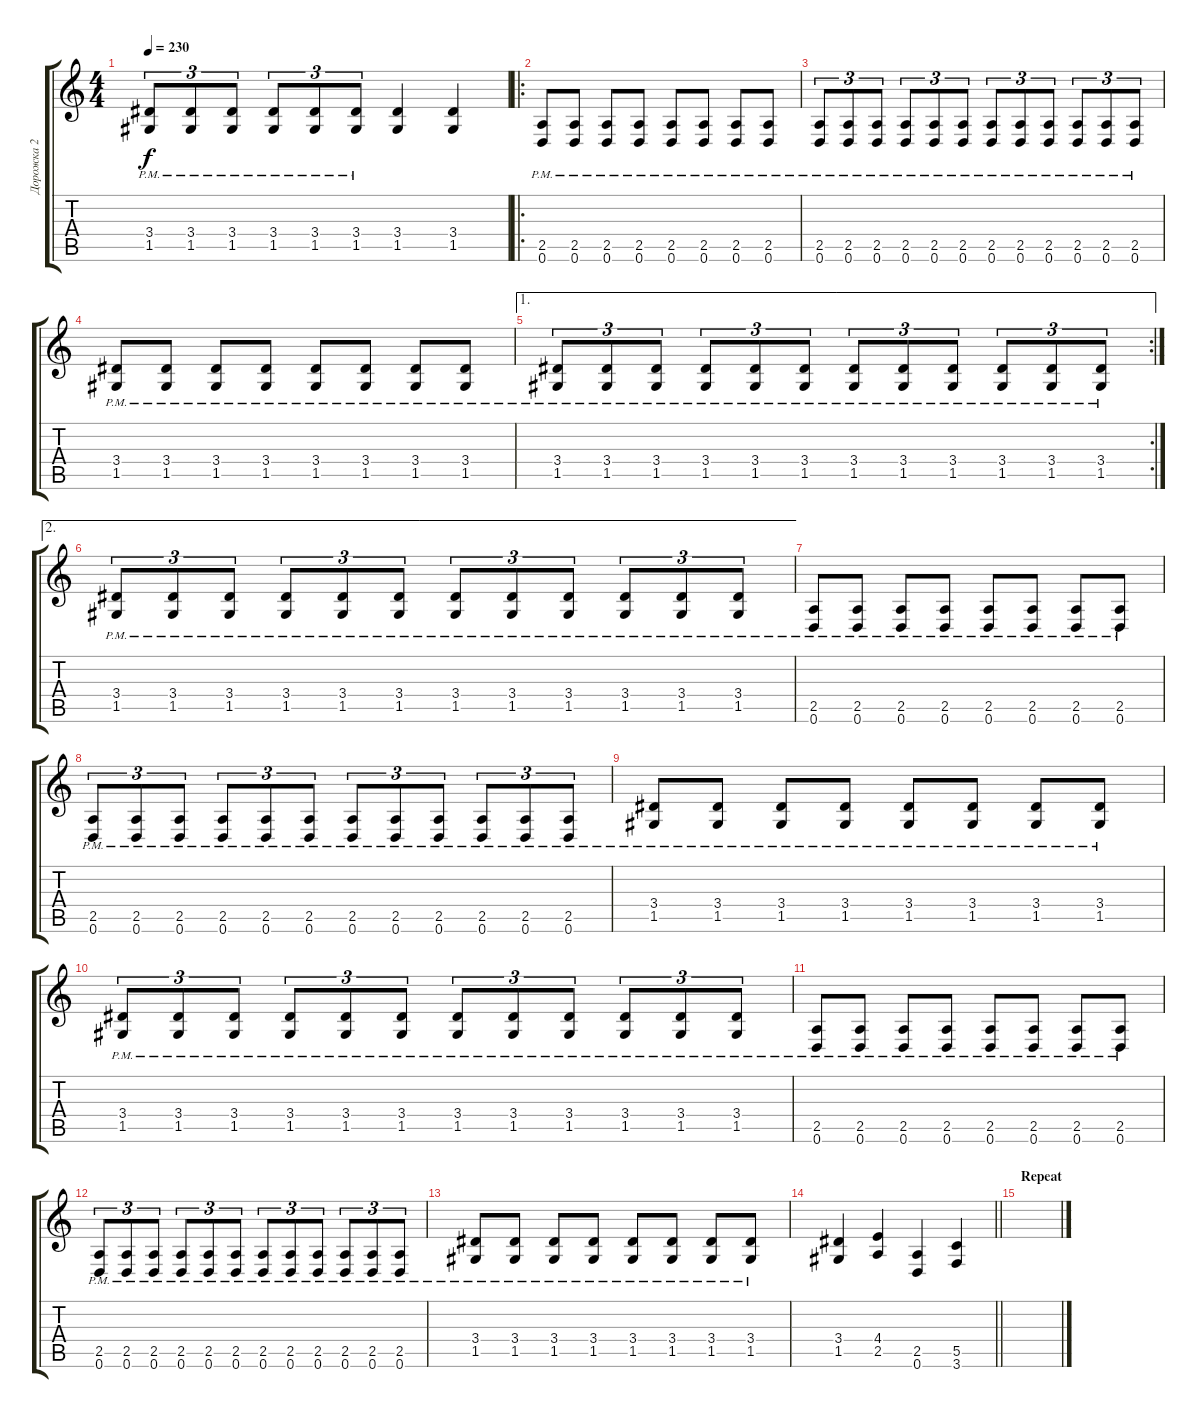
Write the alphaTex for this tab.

\track ("Дорожка 2" "Дорожка 2") {instrument distortionguitar}
\staff {score tabs}
\tuning (D4 A3 F3 C3 G2 D2) {hide}
\ts (4 4)
\tempo 230
\clef g2
\ks c
(3.4{pm} 1.5{pm}).8{tu (3 2) dy f} (3.4{pm} 1.5{pm}).8{tu (3 2)} (3.4{pm} 1.5{pm}).8{tu (3 2)} (3.4{pm} 1.5{pm}).8{tu (3 2)} (3.4{pm} 1.5{pm}).8{tu (3 2)} (3.4{pm} 1.5{pm}).8{tu (3 2)} (3.4 1.5).4 (3.4 1.5).4 |
\ro
(2.5{pm} 0.6{pm}).8 (2.5{pm} 0.6{pm}).8 (2.5{pm} 0.6{pm}).8 (2.5{pm} 0.6{pm}).8 (2.5{pm} 0.6{pm}).8 (2.5{pm} 0.6{pm}).8 (2.5{pm} 0.6{pm}).8 (2.5{pm} 0.6{pm}).8 |
(2.5{pm} 0.6{pm}).8{tu (3 2)} (2.5{pm} 0.6{pm}).8{tu (3 2)} (2.5{pm} 0.6{pm}).8{tu (3 2)} (2.5{pm} 0.6{pm}).8{tu (3 2)} (2.5{pm} 0.6{pm}).8{tu (3 2)} (2.5{pm} 0.6{pm}).8{tu (3 2)} (2.5{pm} 0.6{pm}).8{tu (3 2)} (2.5{pm} 0.6{pm}).8{tu (3 2)} (2.5{pm} 0.6{pm}).8{tu (3 2)} (2.5{pm} 0.6{pm}).8{tu (3 2)} (2.5{pm} 0.6{pm}).8{tu (3 2)} (2.5{pm} 0.6{pm}).8{tu (3 2)} |
(3.4{pm} 1.5{pm}).8 (3.4{pm} 1.5{pm}).8 (3.4{pm} 1.5{pm}).8 (3.4{pm} 1.5{pm}).8 (3.4{pm} 1.5{pm}).8 (3.4{pm} 1.5{pm}).8 (3.4{pm} 1.5{pm}).8 (3.4{pm} 1.5{pm}).8 |
\ae 1
\rc 2
(3.4{pm} 1.5{pm}).8{tu (3 2)} (3.4{pm} 1.5{pm}).8{tu (3 2)} (3.4{pm} 1.5{pm}).8{tu (3 2)} (3.4{pm} 1.5{pm}).8{tu (3 2)} (3.4{pm} 1.5{pm}).8{tu (3 2)} (3.4{pm} 1.5{pm}).8{tu (3 2)} (3.4{pm} 1.5{pm}).8{tu (3 2)} (3.4{pm} 1.5{pm}).8{tu (3 2)} (3.4{pm} 1.5{pm}).8{tu (3 2)} (3.4{pm} 1.5{pm}).8{tu (3 2)} (3.4{pm} 1.5{pm}).8{tu (3 2)} (3.4{pm} 1.5{pm}).8{tu (3 2)} |
\ae 2
(3.4{pm} 1.5{pm}).8{tu (3 2)} (3.4{pm} 1.5{pm}).8{tu (3 2)} (3.4{pm} 1.5{pm}).8{tu (3 2)} (3.4{pm} 1.5{pm}).8{tu (3 2)} (3.4{pm} 1.5{pm}).8{tu (3 2)} (3.4{pm} 1.5{pm}).8{tu (3 2)} (3.4{pm} 1.5{pm}).8{tu (3 2)} (3.4{pm} 1.5{pm}).8{tu (3 2)} (3.4{pm} 1.5{pm}).8{tu (3 2)} (3.4{pm} 1.5{pm}).8{tu (3 2)} (3.4{pm} 1.5{pm}).8{tu (3 2)} (3.4{pm} 1.5{pm}).8{tu (3 2)} |
(2.5{pm} 0.6{pm}).8 (2.5{pm} 0.6{pm}).8 (2.5{pm} 0.6{pm}).8 (2.5{pm} 0.6{pm}).8 (2.5{pm} 0.6{pm}).8 (2.5{pm} 0.6{pm}).8 (2.5{pm} 0.6{pm}).8 (2.5{pm} 0.6{pm}).8 |
(2.5{pm} 0.6{pm}).8{tu (3 2)} (2.5{pm} 0.6{pm}).8{tu (3 2)} (2.5{pm} 0.6{pm}).8{tu (3 2)} (2.5{pm} 0.6{pm}).8{tu (3 2)} (2.5{pm} 0.6{pm}).8{tu (3 2)} (2.5{pm} 0.6{pm}).8{tu (3 2)} (2.5{pm} 0.6{pm}).8{tu (3 2)} (2.5{pm} 0.6{pm}).8{tu (3 2)} (2.5{pm} 0.6{pm}).8{tu (3 2)} (2.5{pm} 0.6{pm}).8{tu (3 2)} (2.5{pm} 0.6{pm}).8{tu (3 2)} (2.5{pm} 0.6{pm}).8{tu (3 2)} |
(3.4{pm} 1.5{pm}).8 (3.4{pm} 1.5{pm}).8 (3.4{pm} 1.5{pm}).8 (3.4{pm} 1.5{pm}).8 (3.4{pm} 1.5{pm}).8 (3.4{pm} 1.5{pm}).8 (3.4{pm} 1.5{pm}).8 (3.4{pm} 1.5{pm}).8 |
(3.4{pm} 1.5{pm}).8{tu (3 2)} (3.4{pm} 1.5{pm}).8{tu (3 2)} (3.4{pm} 1.5{pm}).8{tu (3 2)} (3.4{pm} 1.5{pm}).8{tu (3 2)} (3.4{pm} 1.5{pm}).8{tu (3 2)} (3.4{pm} 1.5{pm}).8{tu (3 2)} (3.4{pm} 1.5{pm}).8{tu (3 2)} (3.4{pm} 1.5{pm}).8{tu (3 2)} (3.4{pm} 1.5{pm}).8{tu (3 2)} (3.4{pm} 1.5{pm}).8{tu (3 2)} (3.4{pm} 1.5{pm}).8{tu (3 2)} (3.4{pm} 1.5{pm}).8{tu (3 2)} |
(2.5{pm} 0.6{pm}).8 (2.5{pm} 0.6{pm}).8 (2.5{pm} 0.6{pm}).8 (2.5{pm} 0.6{pm}).8 (2.5{pm} 0.6{pm}).8 (2.5{pm} 0.6{pm}).8 (2.5{pm} 0.6{pm}).8 (2.5{pm} 0.6{pm}).8 |
(2.5{pm} 0.6{pm}).8{tu (3 2)} (2.5{pm} 0.6{pm}).8{tu (3 2)} (2.5{pm} 0.6{pm}).8{tu (3 2)} (2.5{pm} 0.6{pm}).8{tu (3 2)} (2.5{pm} 0.6{pm}).8{tu (3 2)} (2.5{pm} 0.6{pm}).8{tu (3 2)} (2.5{pm} 0.6{pm}).8{tu (3 2)} (2.5{pm} 0.6{pm}).8{tu (3 2)} (2.5{pm} 0.6{pm}).8{tu (3 2)} (2.5{pm} 0.6{pm}).8{tu (3 2)} (2.5{pm} 0.6{pm}).8{tu (3 2)} (2.5{pm} 0.6{pm}).8{tu (3 2)} |
(3.4{pm} 1.5{pm}).8 (3.4{pm} 1.5{pm}).8 (3.4{pm} 1.5{pm}).8 (3.4{pm} 1.5{pm}).8 (3.4{pm} 1.5{pm}).8 (3.4{pm} 1.5{pm}).8 (3.4{pm} 1.5{pm}).8 (3.4{pm} 1.5{pm}).8 |
\barLineRight lightlight
(3.4 1.5).4 (4.4 2.5).4 (2.5 0.6).4 (5.5 3.6).4 |
\section ("" "Repeat")
